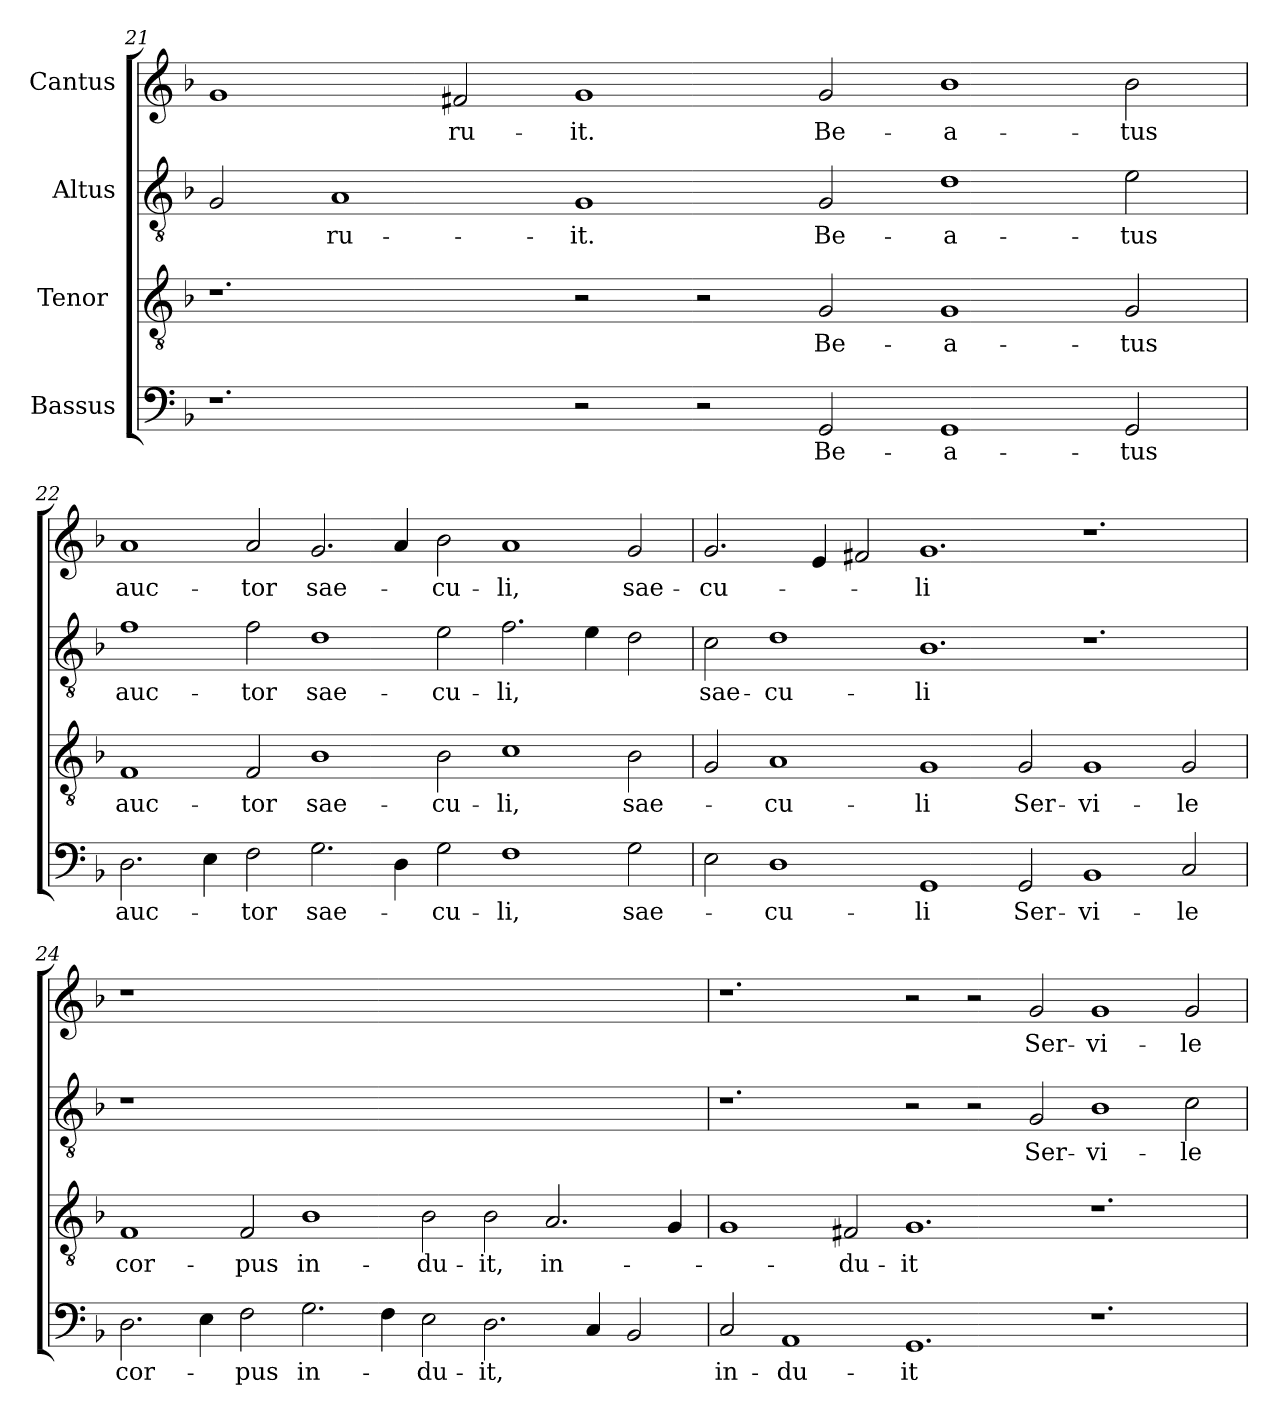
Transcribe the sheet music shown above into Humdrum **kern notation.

**kern	**text	**kern	**text	**kern	**text	**kern	**text
*part4	*part4	*part3	*part3	*part2	*part2	*part1	*part1
*staff4	*staff4	*staff3	*staff3	*staff2	*staff2	*staff1	*staff1
*I"Bassus	*	*I"Tenor 	*	*I"Altus	*	*I"Cantus	*
!!LO:LB:g=z
*clefF4	*	*clefGv2	*	*clefGv2	*	*clefG2	*
*k[b-]	*	*k[b-]	*	*k[b-]	*	*k[b-]	*
*F:	*	*F:	*	*F:	*	*F:	*
=21	=21	=21	=21	=21	=21	=21	=21
1.r	.	1.r	.	2G/	.	1g/	.
.	.	.	.	1A/	-ru-	.	.
.	.	.	.	.	.	2f#X/	-ru-
2r	.	2r	.	1G/	-it.	1g/	-it.
2r	.	2r	.	.	.	.	.
2GG/	Be-	2G/	Be-	2G/	Be-	2g/	Be-
1GG/	-a-	1G/	-a-	1d\	-a-	1b-\	-a-
2GG/	-tus	2G/	-tus	2e\	-tus	2b-\	-tus
=22	=22	=22	=22	=22	=22	=22	=22
2.D\	auc-	1F/	auc-	1f\	auc-	1a/	auc-
4E\	.	.	.	.	.	.	.
2F\	-tor	2F/	-tor	2f\	-tor	2a/	-tor
2.G\	sae-	1B-\	sae-	1d\	sae-	2.g/	sae-
4D\	.	.	.	.	.	4a/	.
2G\	-cu-	2B-\	-cu-	2e\	-cu-	2b-\	-cu-
1F\	-li,	1c\	-li,	2.f\	-li,	1a/	-li,
.	.	.	.	4e\	.	.	.
!	!LO:LY:i	!	!LO:LY:i	!	!	!	!LO:LY:i
2G\	sae-	2B-\	sae-	2d\	.	2g/	sae-
=23	=23	=23	=23	=23	=23	=23	=23
!	!	!	!	!	!LO:LY:i	!	!LO:LY:i
2E\	.	2G/	.	2c\	sae-	2.g/	-cu-
!	!LO:LY:i	!	!LO:LY:i	!	!LO:LY:i	!	!
1D\	-cu-	1A/	-cu-	1d\	-cu-	.	.
.	.	.	.	.	.	4e/	.
.	.	.	.	.	.	2f#X/	.
!	!LO:LY:i	!	!LO:LY:i	!	!LO:LY:i	!	!LO:LY:i
1GG/	-li	1G/	-li	1.B-\	-li	1.g/	-li
2GG/	Ser-	2G/	Ser-	.	.	.	.
1BB-/	-vi-	1G/	-vi-	1.r	.	1.r	.
2C/	-le	2G/	-le	.	.	.	.
=24	=24	=24	=24	=24	=24	=24	=24
2.D\	cor-	1F/	cor-	1r	.	1r	.
4E\	.	.	.	.	.	.	.
2F\	-pus	2F/	-pus	2%7ryy	.	2%7ryy	.
2.G\	in-	1B-\	in-	.	.	.	.
4F\	.	.	.	.	.	.	.
2E\	-du-	2B-\	-du-	.	.	.	.
2.D\	-it,	2B-\	-it,	.	.	.	.
!	!	!	!LO:LY:i	!	!	!	!
.	.	2.A/	in-	.	.	.	.
4C/	.	.	.	.	.	.	.
2BB-/	.	.	.	.	.	.	.
.	.	4G/	.	.	.	.	.
!!LO:PB:g=z
=25	=25	=25	=25	=25	=25	=25	=25
!	!LO:LY:i	!	!	!	!	!	!
2C/	in-	1G/	.	1.r	.	1.r	.
!	!LO:LY:i	!	!	!	!	!	!
1AA/	-du-	.	.	.	.	.	.
!	!	!	!LO:LY:i	!	!	!	!
.	.	2F#X/	-du-	.	.	.	.
!	!LO:LY:i	!	!LO:LY:i	!	!	!	!
1.GG/	-it	1.G/	-it	2r	.	2r	.
.	.	.	.	2r	.	2r	.
.	.	.	.	2G/	Ser-	2g/	Ser-
1.r	.	1.r	.	1B-\	-vi-	1g/	-vi-
.	.	.	.	2c\	-le	2g/	-le
=	=	=	=	=	=	=	=
*-	*-	*-	*-	*-	*-	*-	*-
